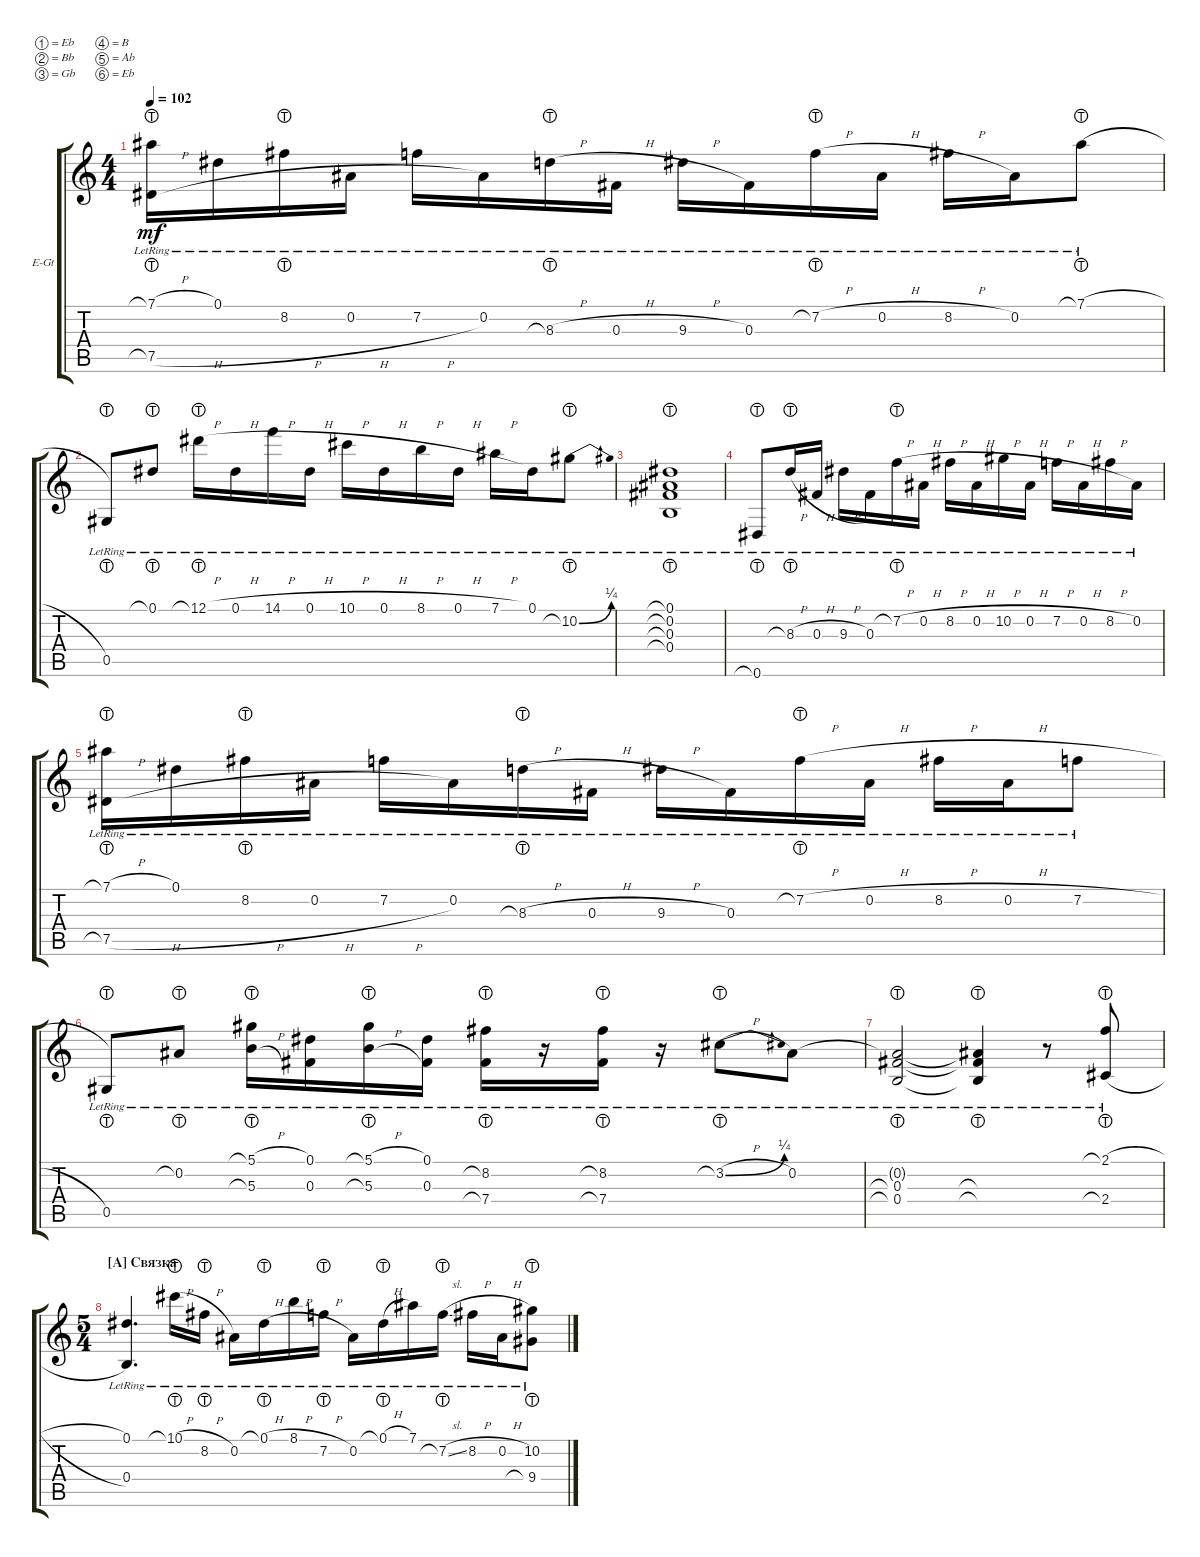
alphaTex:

\defaultSystemsLayout 4
\bracketExtendMode groupsimilarinstruments
\firstSystemTrackNameOrientation horizontal
\otherSystemsTrackNameOrientation horizontal
\track ("Electric Guitar" "E-Gt") {instrument electricguitarclean}
\staff {score tabs}
\tuning (Eb4 Bb3 Gb3 B2 Ab2 Eb2)
\ts (4 4)
\tempo 102
\clef g2
\ks c
(7.1{h lht lr} 7.5{h lht lr}).16{dy mf} 0.1{lr}.16 8.2{h lht lr}.16 0.2{h lr}.16 7.2{h lr}.16 0.2{lr}.16 8.3{h lht lr}.16 0.3{h lr}.16 9.3{h lr}.16 0.3{lr}.16 7.2{h lht lr}.16 0.2{h lr}.16 8.2{h lr}.16 0.2{lr}.16 7.1{h lht lr}.8 |
0.5{lht lr}.8 0.1{lht lr}.8 12.1{h lht lr}.16 0.1{h lr}.16 14.1{h lr}.16 0.1{h lr}.16 10.1{h lr}.16 0.1{h lr}.16 8.1{h lr}.16 0.1{h lr}.16 7.1{h lr}.16 0.1{lr}.16 10.2{be (bend 0 0 18.599999999999998 1) lht lr}.8 |
(0.1{lht lr} 0.2{lht lr} 0.3{lht lr} 0.4{lht lr}).1 |
0.6{lht lr}.8 8.3{h lht lr}.16 0.3{h lr}.16 9.3{h lr}.16 0.3{lr}.16 7.2{h lht lr}.16 0.2{h lr}.16 8.2{h lr}.16 0.2{h lr}.16 10.2{h lr}.16 0.2{h lr}.16 7.2{h lr}.16 0.2{h lr}.16 8.2{h lr}.16 0.2{lr}.16 |
(7.1{h lht lr} 7.5{h lht lr}).16 0.1{lr}.16 8.2{h lht lr}.16 0.2{h lr}.16 7.2{h lr}.16 0.2{lr}.16 8.3{h lht lr}.16 0.3{h lr}.16 9.3{h lr}.16 0.3{lr}.16 7.2{h lht lr}.16 0.2{h lr}.16 8.2{h lr}.16 0.2{h lr}.16 7.2{h lr}.8 |
0.5{lht lr}.8 0.2{lht lr}.8 (5.1{h lht lr} 5.3{h lht lr}).16 (0.1{lr} 0.3{lr}).16 (5.1{h lht lr} 5.3{h lht lr}).16 (0.1{lr} 0.3{lr}).16 (8.2{lht lr} 7.4{lht lr}).16 r.16 (8.2{lht lr} 7.4{lht lr}).16 r.16 3.2{be (bend 0 0 15 1) h lht lr}.8 0.2{lr}.8 |
(0.2{lr t} 0.3{lht lr} 0.4{lht lr}).2 (0.2{lr t} 0.3{lht lr t} 0.4{lht lr t}).4 r.8 (2.1{h lht lr} 2.4{h lht lr}).8 |
\ts (5 4)
\section ("A" "Связка")
(0.1{lr} 0.4{lr}).4{d} 10.1{h lht lr}.16 8.2{h lht lr}.16 0.2{lr}.16 0.1{h lht lr}.16 8.1{h lr}.16 7.2{h lht lr}.16 0.2{lr}.16 0.1{h lht lr}.16 7.1{lr}.16 7.2{sl lht lr}.16 8.2{h lr}.16 0.2{h lr}.16 (10.2{h lr} 9.4{h lht lr}).8
